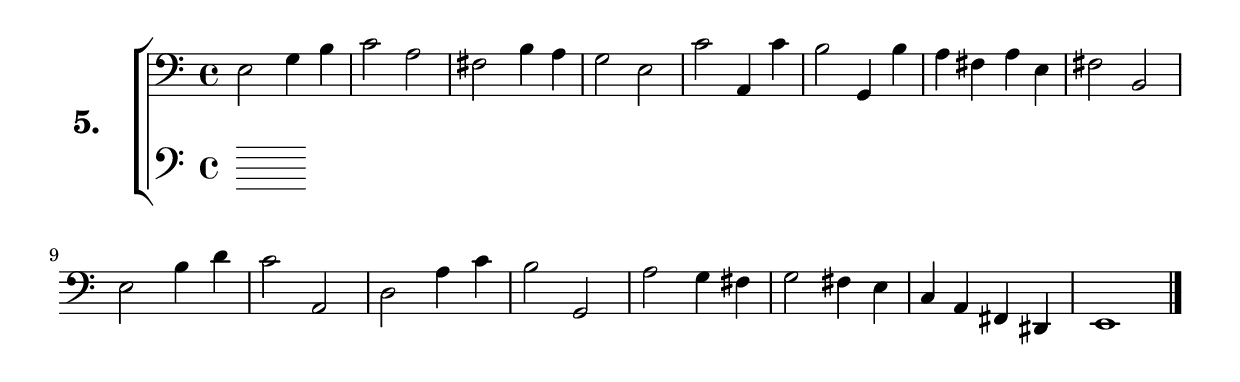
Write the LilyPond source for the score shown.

\version "2.18.2"

\score {
  \new StaffGroup = "" \with {
    instrumentName = \markup { \bold \huge { \larger "5." }}}
  <<
    \new Staff = "celloI" \with { midiInstrument = #"cello" }
    \relative c {
      \clef bass
      \key c \major
      \time 4/4

      e2 g4 b      | %01
      c2 a         | %02
      fis2 b4 a    | %03
      g2 e         | %04
      c'2 a,4 c'   | %05
      b2 g,4 b'    | %06
      a fis a e    | %07
      fis2 b,      | %08
      e2 b'4 d     | %09
      c2 a,        | %10
      d2 a'4 c     | %11
      b2 g,        | %12
      a'2 g4 fis   | %13
      g2 fis4 e    | %14
      c4 a fis dis | %15
      e1 \bar "|." | %16
    }
    \new Staff = "celloII" \with { midiInstrument = #"cello" }
    \relative c {
      \clef bass
      \key c \major
      \time 4/4

      \bar  "|."
    }
  >>
  \layout {}
  \midi {}
  \header {
    composer = "Sebastian Lee"
    %opus = "Op.30"
  }
}
